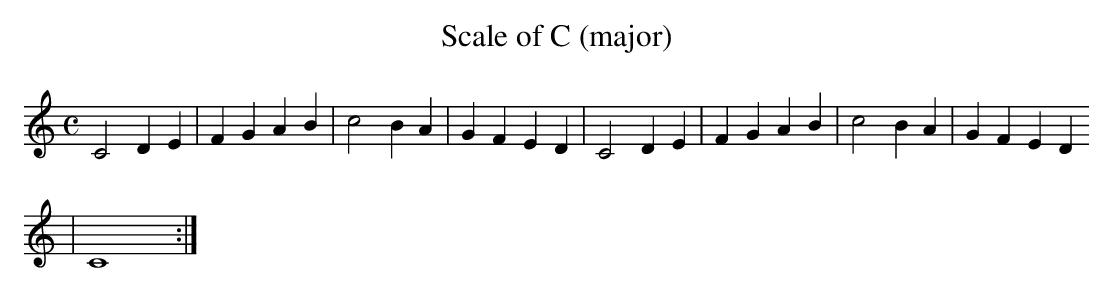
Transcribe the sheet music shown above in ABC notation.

X:1
T:Scale of C (major)
M:C
L:1/4
K:C
C2 D E | F G A B | c2 B A | G F E D |C2 D E | F G A B | c2 B A | G F E D
  | C4 :|
